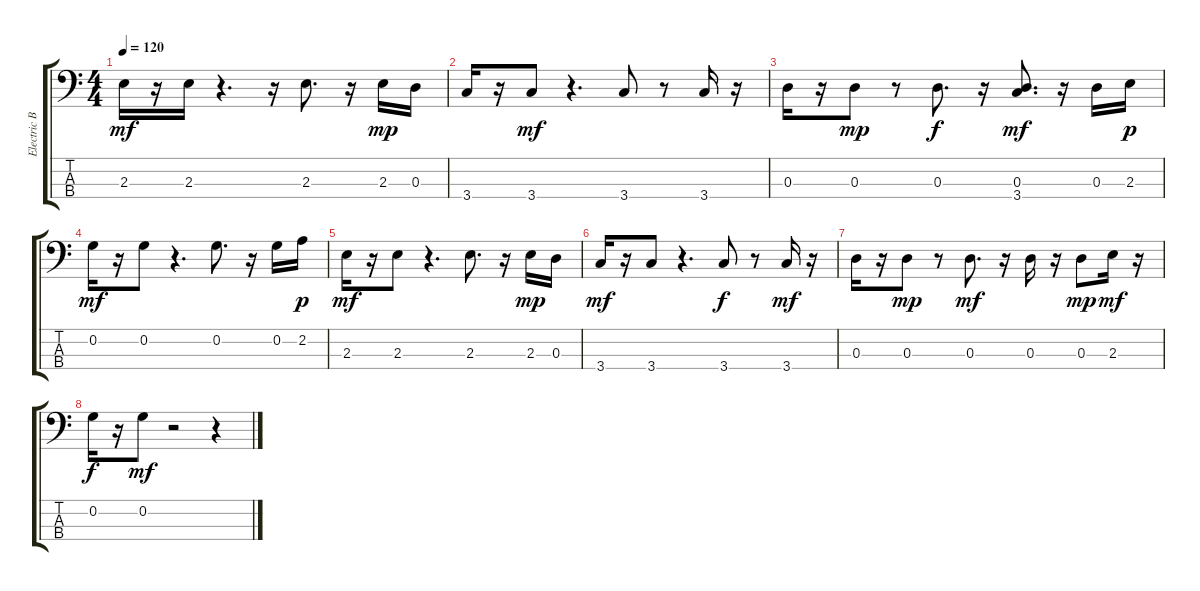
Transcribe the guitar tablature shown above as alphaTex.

\track ("Electric Bass" "Electric B") {instrument electricbassfinger}
\staff {score tabs}
\tuning (C-1 G2 D2 A1) {hide}
\ts (4 4)
\tempo 120
\clef f4
\ks c
2.3.16{dy mf} r.16 2.3.16 r.4{d} r.16 2.3.8{d} r.16 2.3.16{dy mp} 0.3.16 |
3.4.16 r.16 3.4.8{dy mf} r.4{d} 3.4.8 r.8 3.4.16 r.16 |
0.3.16{volume 11 balance 11} r.16 0.3.8{dy mp volume 11 balance 11} r.8 0.3.8{d dy f volume 11 balance 11} r.16 (0.3 3.4).8{d dy mf volume 10 balance 11} r.16 0.3.16{volume 10 balance 10} 2.3.16{dy p balance 10} |
0.2.16{dy mf volume 10 balance 10} r.16 0.2.8{volume 10 balance 10} r.4{d} 0.2.8{d volume 9 balance 9} r.16 0.2.16{volume 9 balance 9} 2.2.16{dy p balance 9} |
2.3.16{dy mf volume 9 balance 9} r.16 2.3.8{volume 8 balance 8} r.4{d} 2.3.8{d volume 8 balance 8} r.16 2.3.16{dy mp volume 7 balance 7} 0.3.16{volume 7 balance 7} |
3.4.16{dy mf balance 7} r.16 3.4.8{volume 7 balance 7} r.4{d} 3.4.8{dy f volume 6 balance 6} r.8 3.4.16{dy mf volume 6 balance 6} r.16 |
0.3.16{volume 6 balance 6} r.16 0.3.8{dy mp volume 6 balance 5} r.8 0.3.8{d dy mf volume 5 balance 5} r.16 0.3.16{volume 5 balance 5} r.16 0.3.8{dy mp volume 5 balance 5} 2.3.16{dy mf volume 5 balance 5} r.16 |
0.2.16{dy f volume 4 balance 4} r.16 0.2.8{dy mf volume 4 balance 4} r.2 r.4
